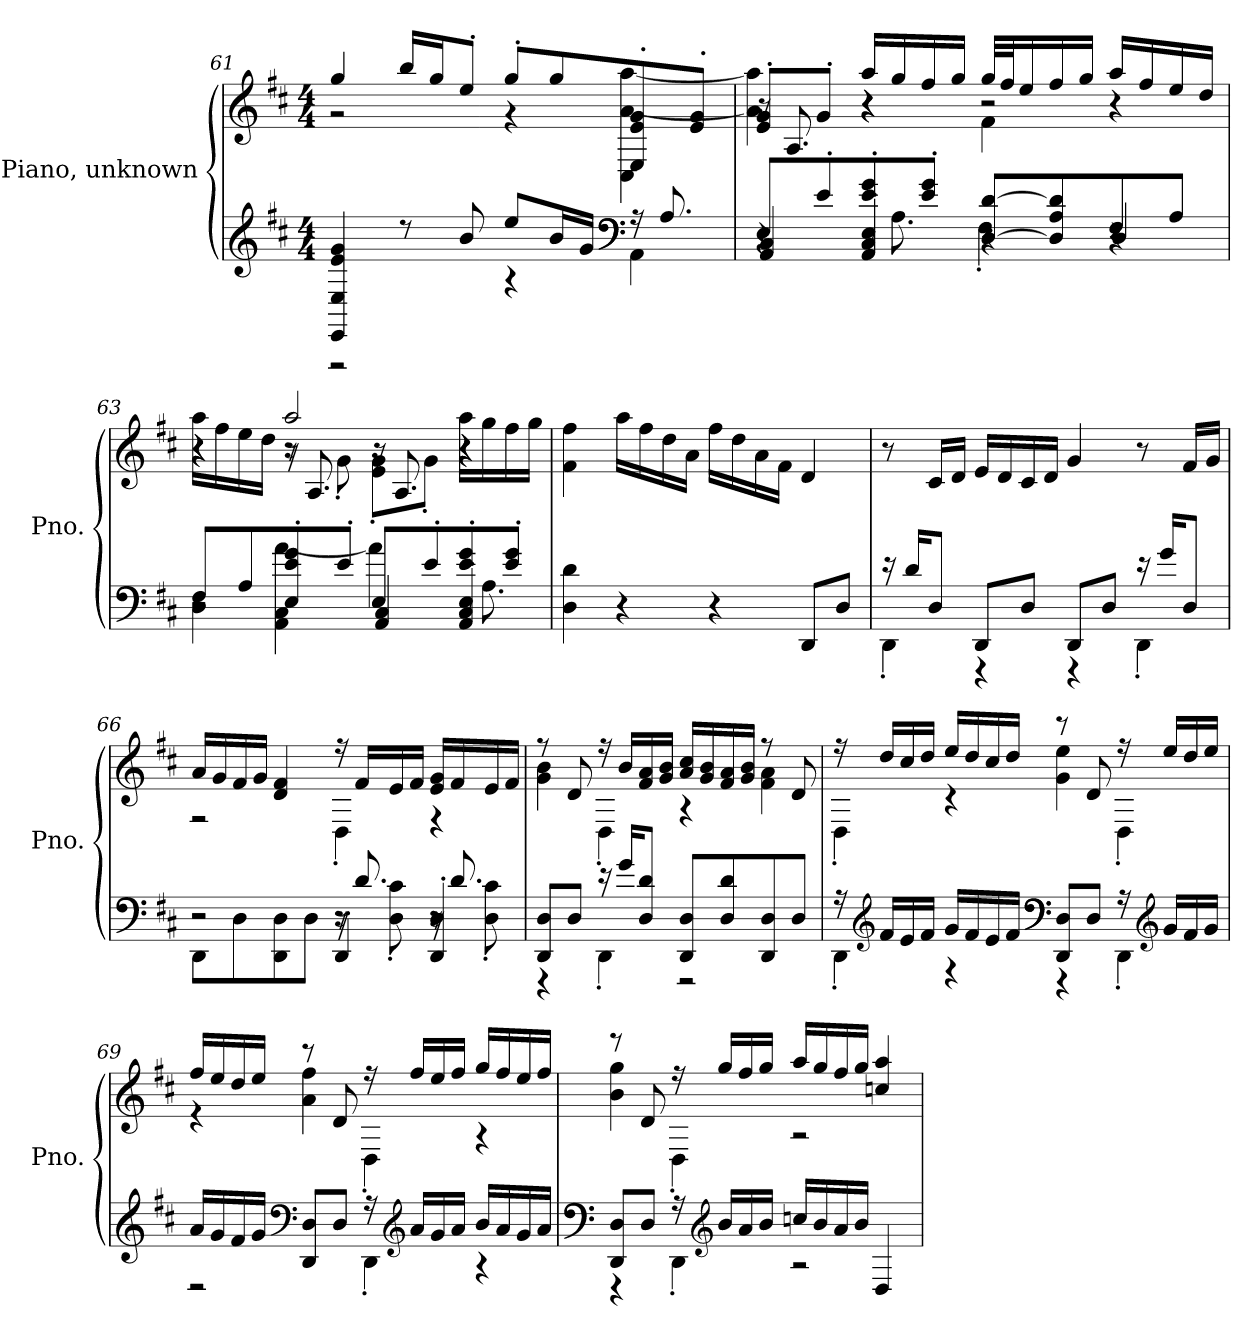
**kern	**kern
*part1	*part1
*staff2	*staff1
*I"Piano, unknown	*
*I'Pno.	*
*clefG2	*clefG2
*k[f#c#]	*k[f#c#]
*M4/4	*M4/4
=61	=61
*^	*^
4EE/ 4E/ 4e/ 4g/	2r	4gg/	2r
8r	.	16bb/LL	.
.	.	16gg/J	.
8b/	.	8ee'/J	.
8ee/L	4r	8gg'/L	4r
16b/L	.	8gg/	.
16g/JJ	.	.	.
*clefF4	*	*	*
16r	4AA\	8E/' 8e/' 8g/'	4C#\ [4a\ [4aa\
8.A/	.	.	.
.	.	8e/' 8g/'J	.
!!LO:LB:g=z
=62	=62	=62	=62
*	*^	*	*^
8E/L	4r	4AA/ 4C#/	8e/' 8g/'L	4a\] 4aa\]	16r
.	.	.	.	.	8.A/
8e'/	.	.	8g'/J	.	.
8e/' 8g/'	16r	4AA/' 4C#/' 4E/'	16aa/LL	4r	4r
.	8.A\	.	16gg/	.	.
8e/' 8g/'J	.	.	16ff#/	.	.
.	.	.	16gg/JJ	.	.
[8D/ [8d/L	4F#'\	4r	32gg/LLL	4f#\	2r
.	.	.	32ff#/J	.	.
.	.	.	16ee/	.	.
8D/] 8A/ 8d/]	.	.	16ff#/	.	.
.	.	.	16gg/JJ	.	.
8F#/	4r	4D/	16aa/LL	4r	.
.	.	.	16ff#/	.	.
8A/J	.	.	16ee/	.	.
.	.	.	16dd/JJ	.	.
=63	=63	=63	=63	=63	=63
8F#/L	4D\	2r	4r	16aa\LL	4r
.	.	.	.	16ff#\	.
8A/	.	.	.	16ee\	.
.	.	.	.	16dd\JJ	.
8E/' 8e/' 8g/'	4AA\ 4C#\ [4a\	.	2aa/	8r	16r
.	.	.	.	.	8.A/
8e'/J	.	.	.	8g'\	.
8E/L	4a\]	4AA/ 4C#/	.	8e\' 8g\'L	16r
.	.	.	.	.	8.A/
8e'/	.	.	.	8g'\J	.
8e/' 8g/'	16r	4AA/' 4C#/' 4E/'	4r	16aa\LL	4r
.	8.A\	.	.	16gg\	.
8e/' 8g/'J	.	.	.	16ff#\	.
.	.	.	.	16gg\JJ	.
*v	*v	*v	*	*	*
*	*v	*v	*v
!!LO:LB:g=z
=64	=64
4D\ 4d\	4f#\ 4ff#\
4r	16aa\LL
.	16ff#\
.	16dd\
.	16a\JJ
4r	16ff#\LL
.	16dd\
.	16a\
.	16f#\JJ
8DD/L	4d/
8D/J	.
=65	=65
*^	*
16r	4DD'\	8r
16d/KL	.	.
8D/J	.	16c#/LL
.	.	16d/JJ
8DD/L	4r	16e/LL
.	.	16d/
8D/J	.	16c#/
.	.	16d/JJ
8DD/L	4r	4g/
8D/J	.	.
16r	4DD'\	8r
16g/KL	.	.
8D/J	.	16f#/LL
.	.	16g/JJ
=66	=66	=66
*	*^	*^
2r	8DD\L	2r	16a/LL	2r
.	.	.	16g/	.
.	8D\	.	16f#/	.
.	.	.	16g/JJ	.
.	8DD\ 8D\	.	4d/ 4f#/	.
.	8D\J	.	.	.
16r	8r	4DD'/	16r	4D'\
8.d/	.	.	16f#/LL	.
.	8D\' 8c#\'	.	16e/	.
.	.	.	16f#/JJ	.
16r	8r	4DD/' 4D/'	16e/ 16g/LL	4r
8.d/	.	.	16f#/	.
.	8D\' 8c#\'	.	16e/	.
.	.	.	16f#/JJ	.
*	*v	*v	*	*
!!LO:LB:g=z	!!
=67	=67	=67	=67
8DD/ 8D/L	4r	8r	4g\ 4b\
8D/J	.	8d/	.
16r	4DD'\	16r	4D'\
16g/KL	.	16b/LL	.
8D/ 8d/J	.	16f#/ 16a/	.
.	.	16g/ 16b/JJ	.
8DD/ 8D/L	2r	16a/ 16cc#/LL	4r
.	.	16g/ 16b/	.
8D/ 8d/	.	16f#/ 16a/	.
.	.	16g/ 16b/JJ	.
8DD/ 8D/	.	8r	4f#\ 4a\
8D/J	.	8d/	.
=68	=68	=68	=68
16r	4DD'\	16r	4D'\
*clefG2	*	*	*
16f#/LL	.	16dd/LL	.
16e/	.	16cc#/	.
16f#/JJ	.	16dd/JJ	.
16g/LL	4r	16ee/LL	4r
16f#/	.	16dd/	.
16e/	.	16cc#/	.
16f#/JJ	.	16dd/JJ	.
*clefF4	*	*	*
8DD/ 8D/L	4r	8r	4g\ 4ee\
8D/J	.	8d/	.
16r	4DD'\	16r	4D'\
*clefG2	*	*	*
16g/LL	.	16ee/LL	.
16f#/	.	16dd/	.
16g/JJ	.	16ee/JJ	.
!!LO:LB:g=z	!!
=69	=69	=69	=69
16a/LL	2r	16ff#/LL	4r
16g/	.	16ee/	.
16f#/	.	16dd/	.
16g/JJ	.	16ee/JJ	.
*clefF4	*	*	*
8DD/ 8D/L	.	8r	4a\ 4ff#\
8D/J	.	8d/	.
16r	4DD'\	16r	4D'\
*clefG2	*	*	*
16a/LL	.	16ff#/LL	.
16g/	.	16ee/	.
16a/JJ	.	16ff#/JJ	.
16b/LL	4r	16gg/LL	4r
16a/	.	16ff#/	.
16g/	.	16ee/	.
16a/JJ	.	16ff#/JJ	.
=70	=70	=70	=70
*clefF4	*	*	*
8DD/ 8D/L	4r	8r	4b\ 4gg\
8D/J	.	8d/	.
16r	4DD'\	16r	4D'\
*clefG2	*	*	*
16b/LL	.	16gg/LL	.
16a/	.	16ff#/	.
16b/JJ	.	16gg/JJ	.
16ccn/LL	2r	16aa/LL	2r
16b/	.	16gg/	.
16a/	.	16ff#/	.
16b/JJ	.	16gg/JJ	.
4D/	.	4ccn/ 4aa/	.
*v	*v	*	*
*	*v	*v
=	=
*-	*-
